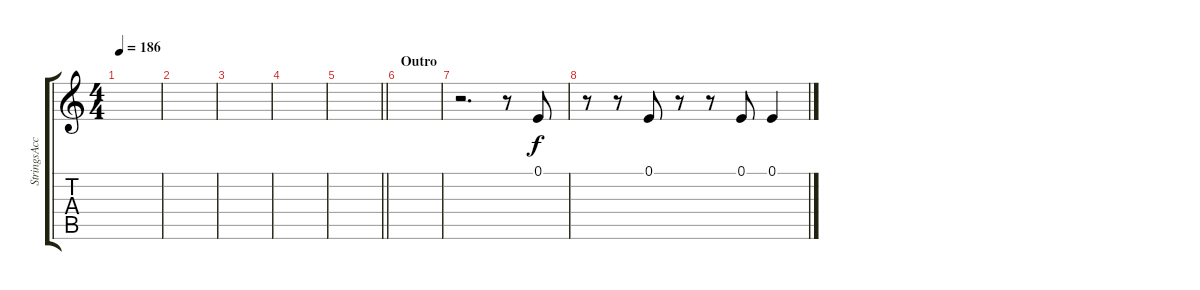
\track ("StringsAccent" "StringsAcc") {instrument lead2sawtooth}
\staff {score tabs}
\tuning (E4 B3 G3 D3 A2 E2) {hide}
\ts (4 4)
\tempo 186
\clef g2
\ks c
|
|
|
|
\barLineRight lightlight
|
\section ("" "Outro")
|
r.2{d} r.8 0.1.8 |
r.8 r.8 0.1.8 r.8 r.8 0.1.8 0.1.4
